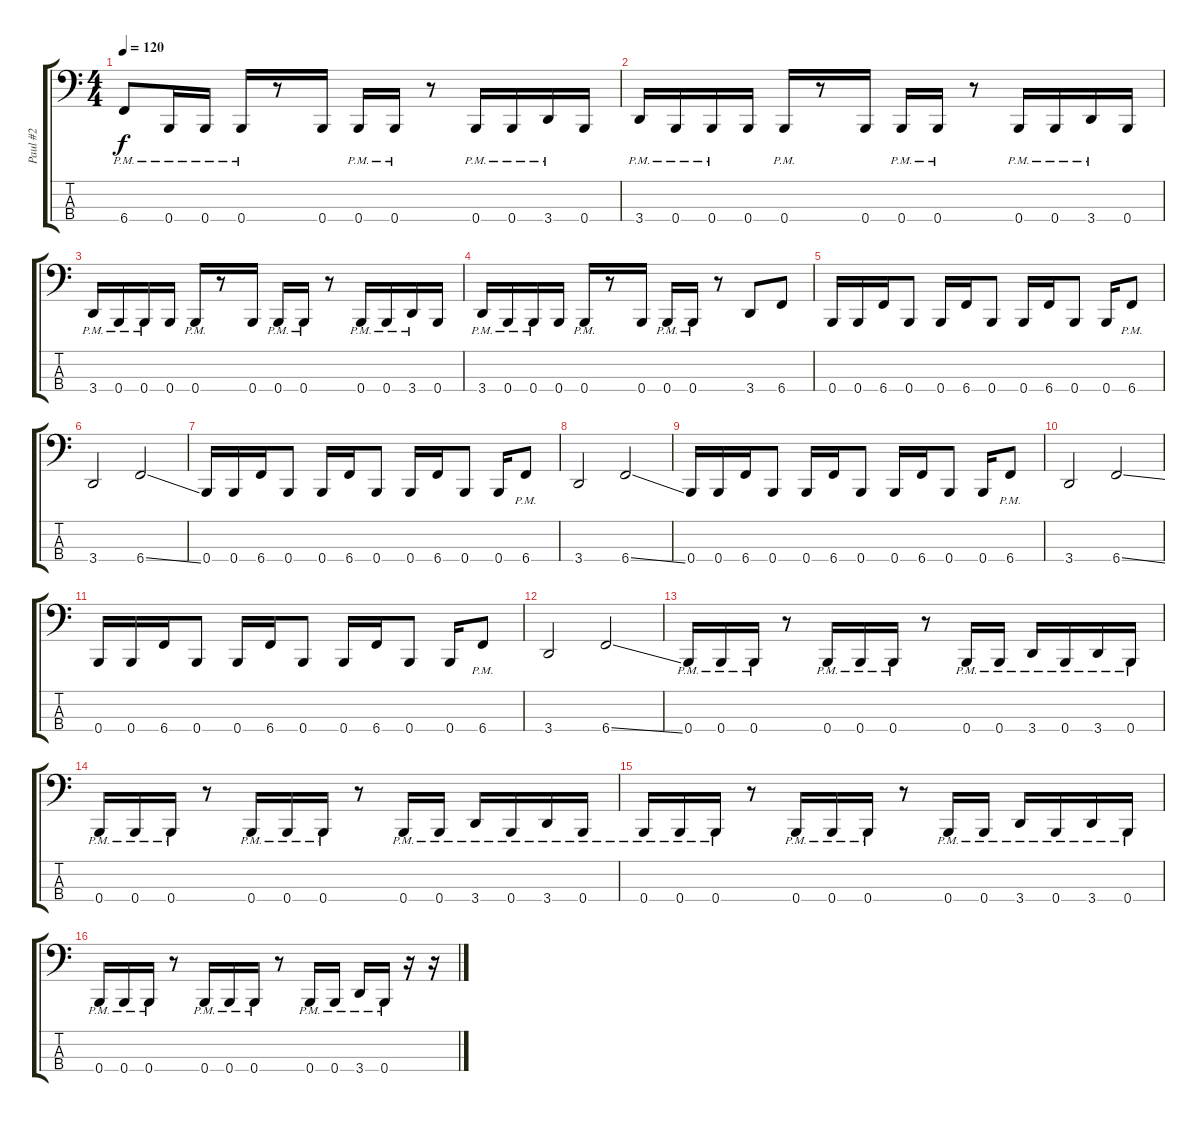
\track ("Paul #2" "Paul #2") {instrument electricbasspick}
\staff {score tabs}
\tuning (E2 B1 Gb1 B0) {hide}
\ts (4 4)
\tempo 120
\clef f4
\ks c
6.4{pm}.8{dy f} 0.4{pm}.16 0.4{pm}.16 0.4{pm}.16 r.8 0.4.16 0.4{pm}.16 0.4{pm}.16 r.8 0.4{pm}.16 0.4{pm}.16 3.4{pm}.16 0.4.16 |
3.4{pm}.16 0.4{pm}.16 0.4{pm}.16 0.4.16 0.4{pm}.16 r.8 0.4.16 0.4{pm}.16 0.4{pm}.16 r.8 0.4{pm}.16 0.4{pm}.16 3.4{pm}.16 0.4.16 |
3.4{pm}.16 0.4{pm}.16 0.4{pm}.16 0.4.16 0.4{pm}.16 r.8 0.4.16 0.4{pm}.16 0.4{pm}.16 r.8 0.4{pm}.16 0.4{pm}.16 3.4{pm}.16 0.4.16 |
3.4{pm}.16 0.4{pm}.16 0.4{pm}.16 0.4.16 0.4{pm}.16 r.8 0.4.16 0.4{pm}.16 0.4{pm}.16 r.8 3.4.8 6.4.8 |
0.4.16 0.4.16 6.4.16 0.4.8 0.4.16 6.4.16 0.4.8 0.4.16 6.4.16 0.4.8 0.4.16 6.4{pm}.8 |
3.4.2 6.4{ss}.2 |
0.4.16 0.4.16 6.4.16 0.4.8 0.4.16 6.4.16 0.4.8 0.4.16 6.4.16 0.4.8 0.4.16 6.4{pm}.8 |
3.4.2 6.4{ss}.2 |
0.4.16 0.4.16 6.4.16 0.4.8 0.4.16 6.4.16 0.4.8 0.4.16 6.4.16 0.4.8 0.4.16 6.4{pm}.8 |
3.4.2 6.4{ss}.2 |
0.4.16 0.4.16 6.4.16 0.4.8 0.4.16 6.4.16 0.4.8 0.4.16 6.4.16 0.4.8 0.4.16 6.4{pm}.8 |
3.4.2 6.4{ss}.2 |
0.4{pm}.16 0.4{pm}.16 0.4{pm}.16 r.8 0.4{pm}.16 0.4{pm}.16 0.4{pm}.16 r.8 0.4{pm}.16 0.4{pm}.16 3.4{pm}.16 0.4{pm}.16 3.4{pm}.16 0.4{pm}.16 |
0.4{pm}.16 0.4{pm}.16 0.4{pm}.16 r.8 0.4{pm}.16 0.4{pm}.16 0.4{pm}.16 r.8 0.4{pm}.16 0.4{pm}.16 3.4{pm}.16 0.4{pm}.16 3.4{pm}.16 0.4{pm}.16 |
0.4{pm}.16 0.4{pm}.16 0.4{pm}.16 r.8 0.4{pm}.16 0.4{pm}.16 0.4{pm}.16 r.8 0.4{pm}.16 0.4{pm}.16 3.4{pm}.16 0.4{pm}.16 3.4{pm}.16 0.4{pm}.16 |
0.4{pm}.16 0.4{pm}.16 0.4{pm}.16 r.8 0.4{pm}.16 0.4{pm}.16 0.4{pm}.16 r.8 0.4{pm}.16 0.4{pm}.16 3.4{pm}.16 0.4{pm}.16 r.16 r.16
